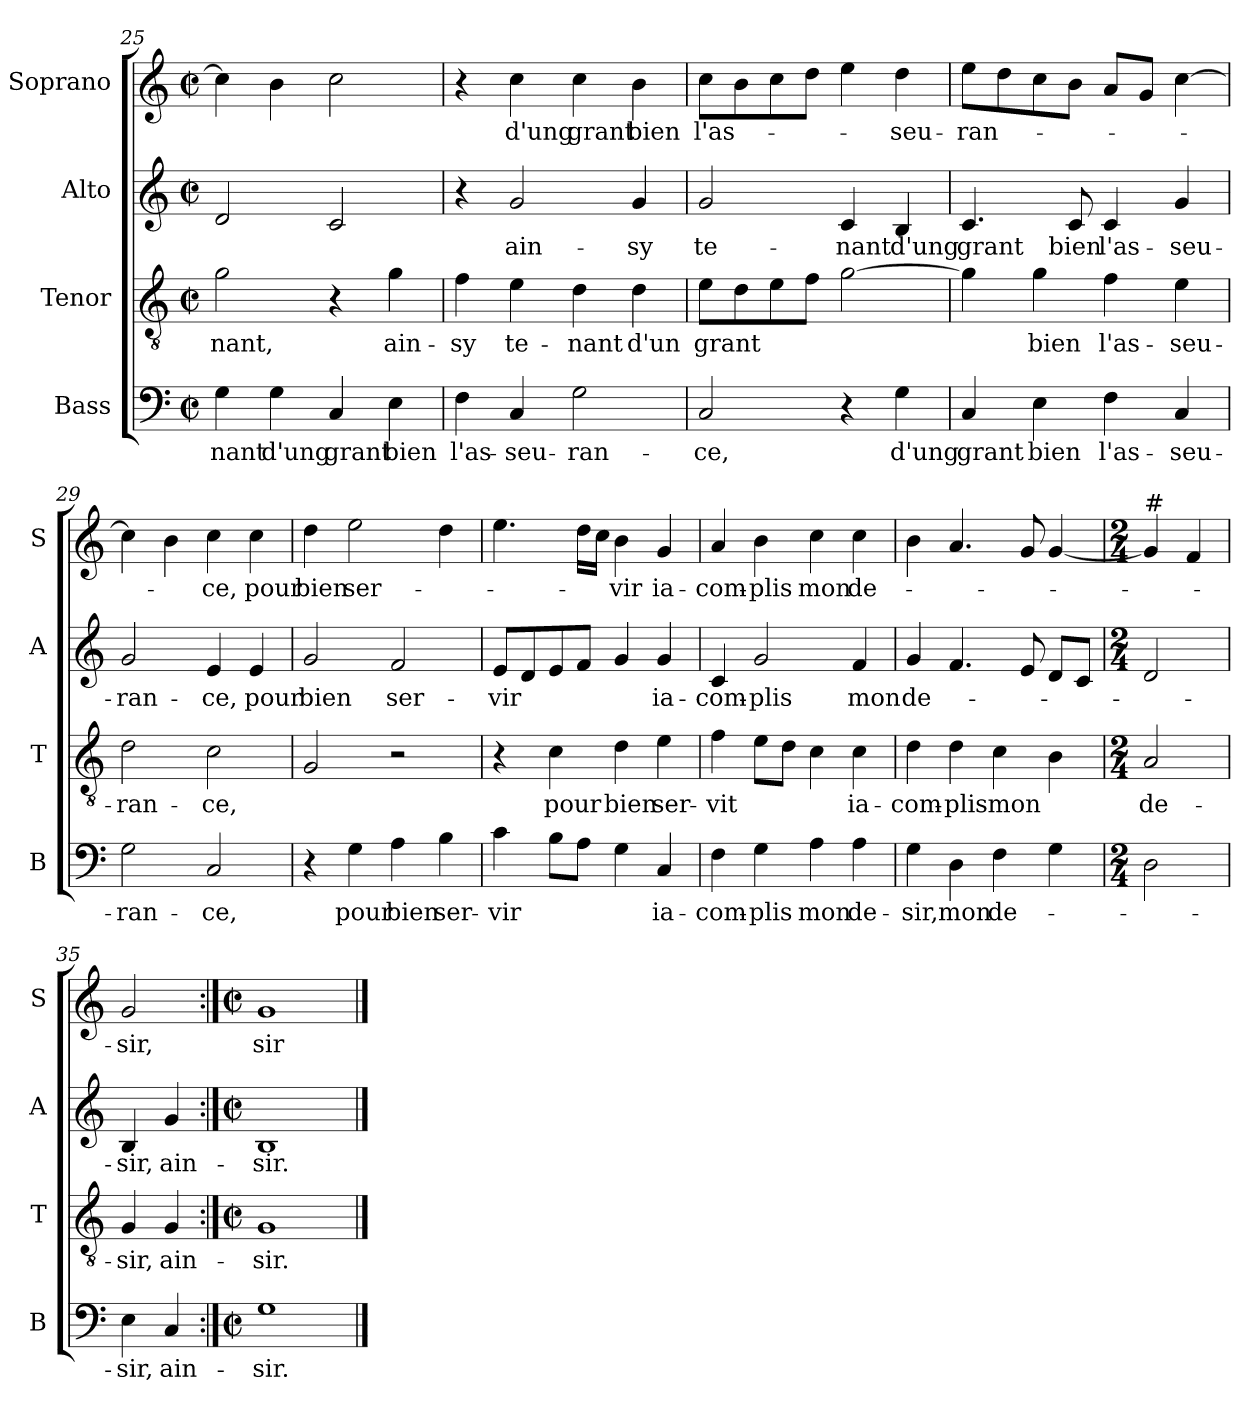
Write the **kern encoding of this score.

**kern	**text	**kern	**text	**kern	**text	**kern	**text
*part4	*part4	*part3	*part3	*part2	*part2	*part1	*part1
*staff4	*staff4	*staff3	*staff3	*staff2	*staff2	*staff1	*staff1
*I"Bass	*	*I"Tenor	*	*I"Alto	*	*I"Soprano	*
*I'B	*	*I'T	*	*I'A	*	*I'S	*
*clefF4	*	*clefGv2	*	*clefG2	*	*clefG2	*
*k[]	*	*k[]	*	*k[]	*	*k[]	*
*C:	*	*C:	*	*C:	*	*C:	*
*M2/2	*	*M2/2	*	*M2/2	*	*M2/2	*
*met(c|)	*	*met(c|)	*	*met(c|)	*	*met(c|)	*
=25	=25	=25	=25	=25	=25	=25	=25
!	!LO:LY:b	!	!LO:LY:b	!	!	!	!
4G\	-nant	2g\	-nant,	2d/	.	4cc\]	.
!	!LO:LY:b	!	!	!	!	!	!
4G\	d'ung	.	.	.	.	4b\	.
!	!LO:LY:b	!	!	!	!	!	!
4C/	grant	4r	.	2c/	.	2cc\	.
!	!LO:LY:b	!	!LO:LY:b	!	!	!	!
4E\	bien	4g\	ain-	.	.	.	.
!!LO:PB:g=z
=26	=26	=26	=26	=26	=26	=26	=26
!	!LO:LY:b	!	!LO:LY:b	!	!	!	!
4F\	l'as-	4f\	-sy	4r	.	4r	.
!	!LO:LY:b	!	!LO:LY:b	!	!LO:LY:b	!	!LO:LY:b
4C/	-seu-	4e\	te-	2g/	ain-	4cc\	d'ung
!	!LO:LY:b	!	!LO:LY:b	!	!	!	!LO:LY:b
2G\	-ran-	4d\	-nant	.	.	4cc\	grant
!	!	!	!LO:LY:b	!	!LO:LY:b	!	!LO:LY:b
.	.	4d\	d'un	4g/	-sy	4b\	bien
=27	=27	=27	=27	=27	=27	=27	=27
!	!LO:LY:b	!	!LO:LY:b	!	!LO:LY:b	!	!LO:LY:b
2C/	-ce,	8e\L	grant	2g/	te-	8cc\L	l'as-
.	.	8d\	.	.	.	8b\	.
.	.	8e\	.	.	.	8cc\	.
.	.	8f\J	.	.	.	8dd\J	.
!	!	!	!	!	!LO:LY:b	!	!
4r	.	[2g\	.	4c/	-nant	4ee\	.
!	!LO:LY:b	!	!	!	!LO:LY:b	!	!LO:LY:b
4G\	d'ung	.	.	4B/	d'ung	4dd\	-seu-
=28	=28	=28	=28	=28	=28	=28	=28
!	!LO:LY:b	!	!	!	!LO:LY:b	!	!LO:LY:b
4C/	grant	4g\]	.	4.c/	grant	8ee\L	-ran-
.	.	.	.	.	.	8dd\	.
!	!LO:LY:b	!	!LO:LY:b	!	!	!	!
4E\	bien	4g\	bien	.	.	8cc\	.
!	!	!	!	!	!LO:LY:b	!	!
.	.	.	.	8c/	bien	8b\J	.
!	!LO:LY:b	!	!LO:LY:b	!	!LO:LY:b	!	!
4F\	l'as-	4f\	l'as-	4c/	l'as-	8a/L	.
.	.	.	.	.	.	8g/J	.
!	!LO:LY:b	!	!LO:LY:b	!	!LO:LY:b	!	!
4C/	-seu-	4e\	-seu-	4g/	-seu-	[4cc\	.
=29	=29	=29	=29	=29	=29	=29	=29
!	!LO:LY:b	!	!LO:LY:b	!	!LO:LY:b	!	!
2G\	-ran-	2d\	-ran-	2g/	-ran-	4cc\]	.
.	.	.	.	.	.	4b\	.
!	!LO:LY:b	!	!LO:LY:b	!	!LO:LY:b	!	!LO:LY:b
2C/	-ce,	2c\	-ce,	4e/	-ce,	4cc\	-ce,
!	!	!	!	!	!LO:LY:b	!	!LO:LY:b
.	.	.	.	4e/	pour	4cc\	pour
=30	=30	=30	=30	=30	=30	=30	=30
!	!	!	!	!	!LO:LY:b	!	!LO:LY:b
4r	.	2G/	.	2g/	bien	4dd\	bien
!	!LO:LY:b	!	!	!	!	!	!LO:LY:b
4G\	pour	.	.	.	.	2ee\	ser-
!	!LO:LY:b	!	!	!	!LO:LY:b	!	!
4A\	bien	2r	.	2f/	ser-	.	.
!	!LO:LY:b	!	!	!	!	!	!
4B\	ser-	.	.	.	.	4dd\	.
!!LO:LB:g=z
=31	=31	=31	=31	=31	=31	=31	=31
!	!LO:LY:b	!	!	!	!LO:LY:b	!	!
4c\	-vir	4r	.	8e/L	-vir	4.ee\	.
.	.	.	.	8d/	.	.	.
!	!	!	!LO:LY:b	!	!	!	!
8B\L	.	4c\	pour	8e/	.	.	.
8A\J	.	.	.	8f/J	.	16dd\LL	.
.	.	.	.	.	.	16cc\JJ	.
!	!	!	!LO:LY:b	!	!	!	!LO:LY:b
4G\	.	4d\	bien	4g/	.	4b\	-vir
!	!LO:LY:b	!	!LO:LY:b	!	!LO:LY:b	!	!LO:LY:b
4C/	ia-	4e\	ser-	4g/	ia-	4g/	ia-
=32	=32	=32	=32	=32	=32	=32	=32
!	!LO:LY:b	!	!LO:LY:b	!	!LO:LY:b	!	!LO:LY:b
4F\	-com-	4f\	-vit	4c/	-com-	4a/	-com-
!	!LO:LY:b	!	!	!	!LO:LY:b	!	!LO:LY:b
4G\	-plis	8e\L	.	2g/	-plis	4b\	-plis
.	.	8d\J	.	.	.	.	.
!	!LO:LY:b	!	!	!	!	!	!LO:LY:b
4A\	mon	4c\	.	.	.	4cc\	mon
!	!LO:LY:b	!	!LO:LY:b	!	!LO:LY:b	!	!LO:LY:b
4A\	de-	4c\	ia-	4f/	mon	4cc\	de-
=33	=33	=33	=33	=33	=33	=33	=33
!	!LO:LY:b	!	!LO:LY:b	!	!LO:LY:b	!	!
4G\	-sir,	4d\	-com-	4g/	de-	4b\	.
!	!LO:LY:b	!	!LO:LY:b	!	!	!	!
4D\	mon	4d\	-plis	4.f/	.	4.a/	.
!	!LO:LY:b	!	!LO:LY:b	!	!	!	!
4F\	de-	4c\	mon	.	.	.	.
.	.	.	.	8e/	.	8g/	.
4G\	.	4B\	.	8d/L	.	[4g/	.
.	.	.	.	8c/J	.	.	.
=34	=34	=34	=34	=34	=34	=34	=34
*M2/4	*	*M2/4	*	*M2/4	*	*M2/4	*
!	!	!	!	!	!	!LO:TX:a:t=#	!
!	!	!	!LO:LY:b	!	!	!	!
2D\	.	2A/	de-	2d/	.	4g/]	.
.	.	.	.	.	.	4f/	.
=35	=35	=35	=35	=35	=35	=35	=35
!	!LO:LY:b	!	!LO:LY:b	!	!LO:LY:b	!	!LO:LY:b
4E\	-sir,	4G/	-sir,	4B/	-sir,	2g/	-sir,
!	!LO:LY:b	!	!LO:LY:b	!	!LO:LY:b	!	!
4C/	ain-	4G/	ain-	4g/	ain-	.	.
=36:|!	=36:|!	=36:|!	=36:|!	=36:|!	=36:|!	=36:|!	=36:|!
*M2/2	*	*M2/2	*	*M2/2	*	*M2/2	*
*met(c|)	*	*met(c|)	*	*met(c|)	*	*met(c|)	*
!	!LO:LY:b	!	!LO:LY:b	!	!LO:LY:b	!	!LO:LY:b
1G	-sir.	1G	-sir.	1B	-sir.	1g	sir
==	==	==	==	==	==	==	==
*-	*-	*-	*-	*-	*-	*-	*-
